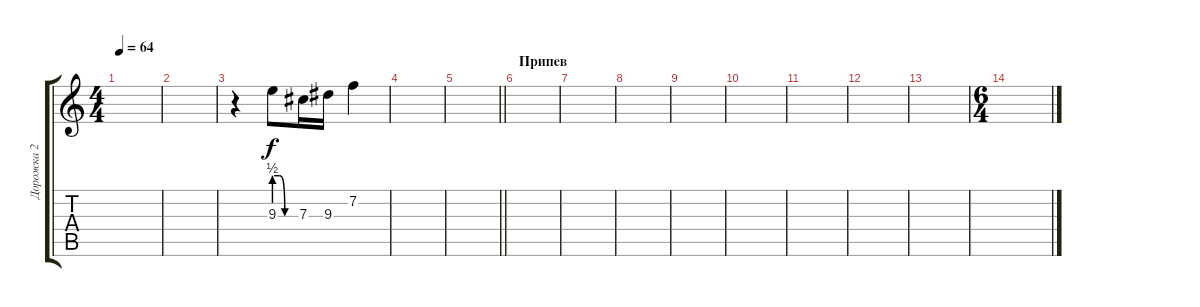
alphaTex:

\track ("Дорожка 2" "Дорожка 2") {instrument electricguitarjazz}
\staff {score tabs}
\tuning (Eb4 Bb3 Gb3 Db3 Ab2 Eb2) {hide}
\ts (4 4)
\tempo 64
\clef g2
\ks c
|
|
r.4 9.3{be (custom 0 2 15 2 30 0 60 0)}.8 7.3.16 9.3.16 7.2.4 |
|
\barLineRight lightlight
|
\section ("" "Припев")
|
|
|
|
|
|
|
|
\ts (6 4)
